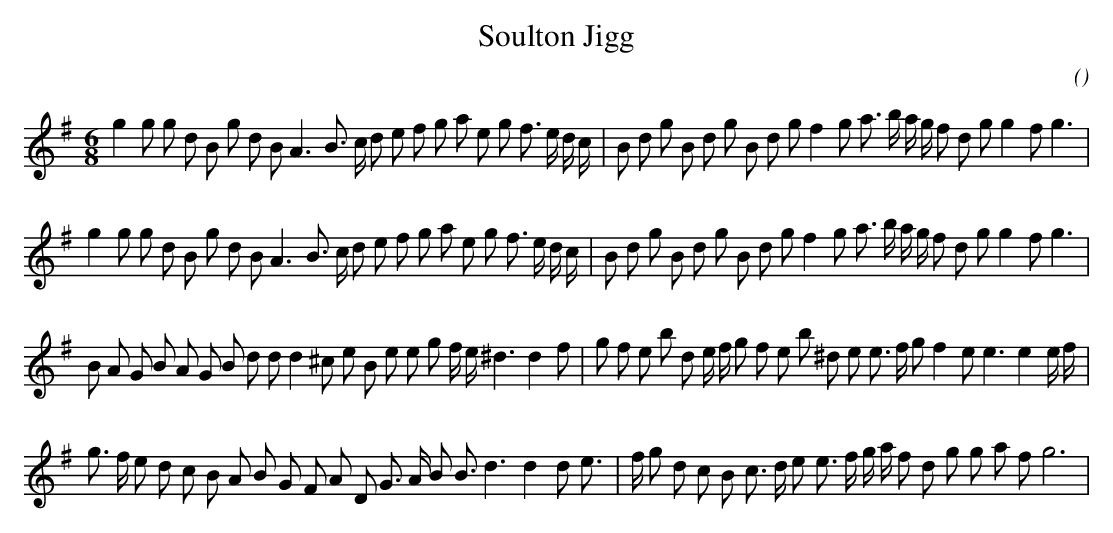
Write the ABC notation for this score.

X:1
T: Soulton Jigg
C:
O:
M:6/8
K:G
K:G
M:6/8
L:1/16
g4 g2 g2 d2 B2 g2 d2 B2 A6 B3 c d2 e2 f2 g2 a2 e2 g2 f3 e d c |B2 d2 g2 B2 d2 g2 B2 d2 g2 f4 g2 a3 b a g f2 d2 g2 g4 f2 g6 |
g4 g2 g2 d2 B2 g2 d2 B2 A6 B3 c d2 e2 f2 g2 a2 e2 g2 f3 e d c |B2 d2 g2 B2 d2 g2 B2 d2 g2 f4 g2 a3 b a g f2 d2 g2 g4 f2 g6 |
B2 A2 G2 B2 A2 G2 B2 d2 d2 d4 ^c2 e2 B2 e2 e2 g2 f e ^d6d4 f2 |g2 f2 e2 b2 d2 e f g2 f2 e2 b2 ^d2 e2 e3 f g2 f4 e2 e6e4 e f |
g3 f e2 d2 c2 B2 A2 B2 G2 F2 A2 D2 G3 A B2 B3 d6d4 d2 e3 |f g2 d2 c2 B2 c3 d e2 e3 f g a f2 d2 g2 g2 a2 f2 g12 |
